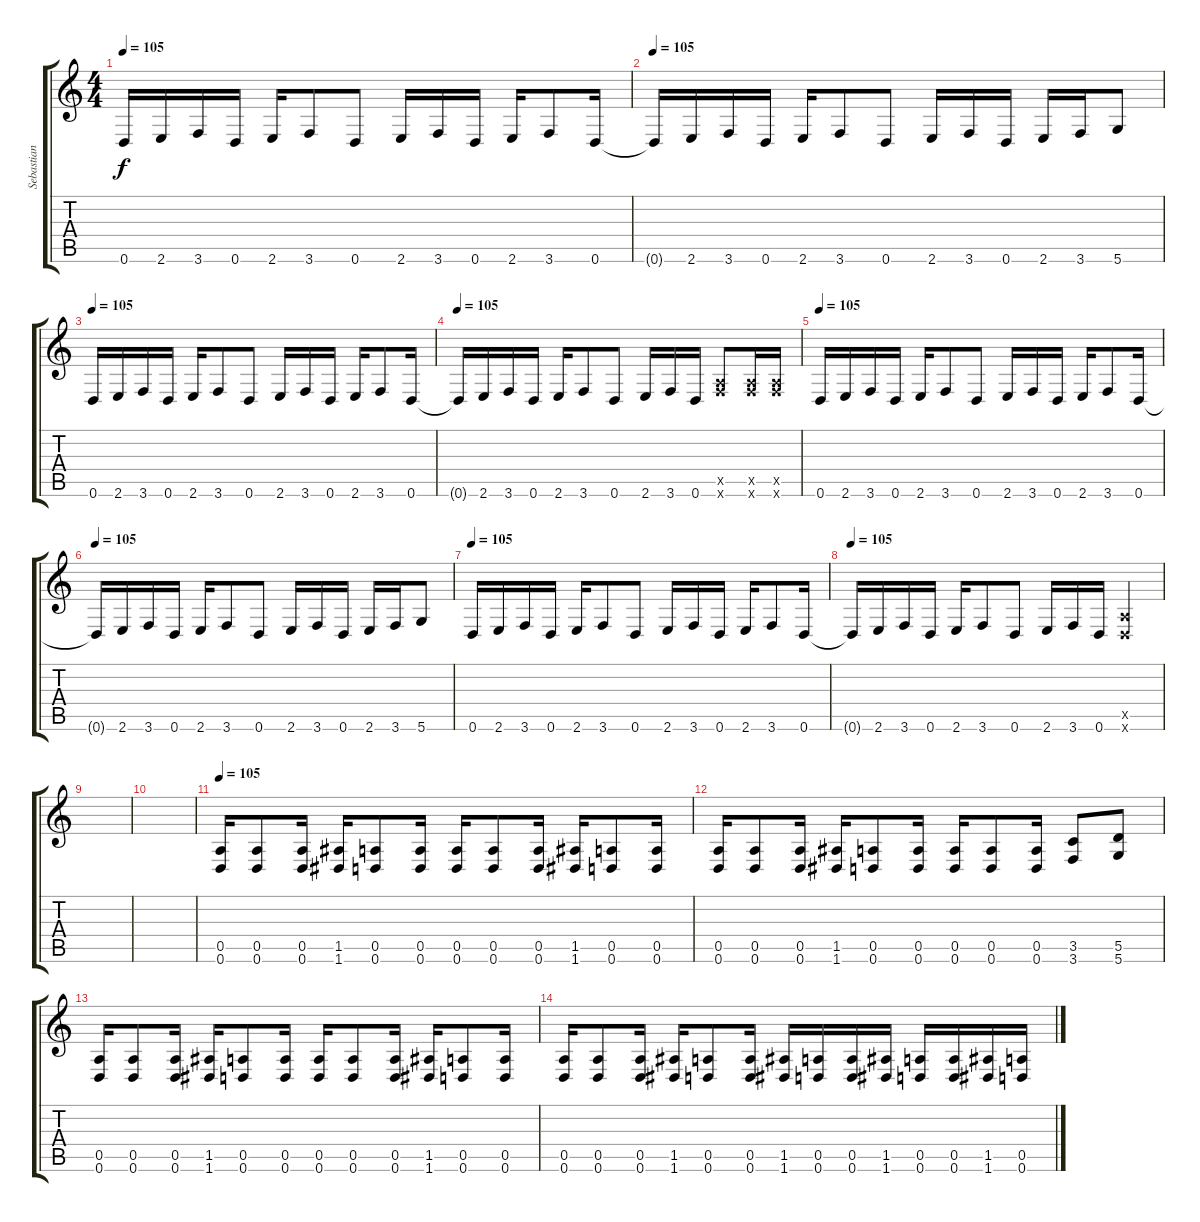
\track ("Sebastian Marino" "Sebastian ") {instrument distortionguitar}
\staff {score tabs}
\tuning (E4 B3 G3 D3 A2 D2) {hide}
\ts (4 4)
\tempo 105
\clef g2
\ks c
0.6.16{dy f} 2.6.16 3.6.16 0.6.16 2.6.16 3.6.8 0.6.8 2.6.16 3.6.16 0.6.16 2.6.16 3.6.8 0.6.16 |
\tempo 105
0.6{t}.16 2.6.16 3.6.16 0.6.16 2.6.16 3.6.8 0.6.8 2.6.16 3.6.16 0.6.16 2.6.16 3.6.16 5.6.8 |
\tempo 105
0.6.16 2.6.16 3.6.16 0.6.16 2.6.16 3.6.8 0.6.8 2.6.16 3.6.16 0.6.16 2.6.16 3.6.8 0.6.16 |
\tempo 105
0.6{t}.16 2.6.16 3.6.16 0.6.16 2.6.16 3.6.8 0.6.8 2.6.16 3.6.16 0.6.16 (0.5{x} 3.6{x}).8 (0.5{x} 3.6{x}).16 (0.5{x} 3.6{x}).16 |
\tempo 105
0.6.16 2.6.16 3.6.16 0.6.16 2.6.16 3.6.8 0.6.8 2.6.16 3.6.16 0.6.16 2.6.16 3.6.8 0.6.16 |
\tempo 105
0.6{t}.16 2.6.16 3.6.16 0.6.16 2.6.16 3.6.8 0.6.8 2.6.16 3.6.16 0.6.16 2.6.16 3.6.16 5.6.8 |
\tempo 105
0.6.16 2.6.16 3.6.16 0.6.16 2.6.16 3.6.8 0.6.8 2.6.16 3.6.16 0.6.16 2.6.16 3.6.8 0.6.16 |
\tempo 105
0.6{t}.16 2.6.16 3.6.16 0.6.16 2.6.16 3.6.8 0.6.8 2.6.16 3.6.16 0.6.16 (0.5{x} 0.6{x}).4 |
|
|
\tempo 105
(0.5 0.6).16 (0.5 0.6).8 (0.5 0.6).16 (1.5 1.6).16 (0.5 0.6).8 (0.5 0.6).16 (0.5 0.6).16 (0.5 0.6).8 (0.5 0.6).16 (1.5 1.6).16 (0.5 0.6).8 (0.5 0.6).16 |
(0.5 0.6).16 (0.5 0.6).8 (0.5 0.6).16 (1.5 1.6).16 (0.5 0.6).8 (0.5 0.6).16 (0.5 0.6).16 (0.5 0.6).8 (0.5 0.6).16 (3.5 3.6).8 (5.5 5.6).8 |
(0.5 0.6).16 (0.5 0.6).8 (0.5 0.6).16 (1.5 1.6).16 (0.5 0.6).8 (0.5 0.6).16 (0.5 0.6).16 (0.5 0.6).8 (0.5 0.6).16 (1.5 1.6).16 (0.5 0.6).8 (0.5 0.6).16 |
(0.5 0.6).16 (0.5 0.6).8 (0.5 0.6).16 (1.5 1.6).16 (0.5 0.6).8 (0.5 0.6).16 (1.5 1.6).16 (0.5 0.6).16 (0.5 0.6).16 (1.5 1.6).16 (0.5 0.6).16 (0.5 0.6).16 (1.5 1.6).16 (0.5 0.6).16
